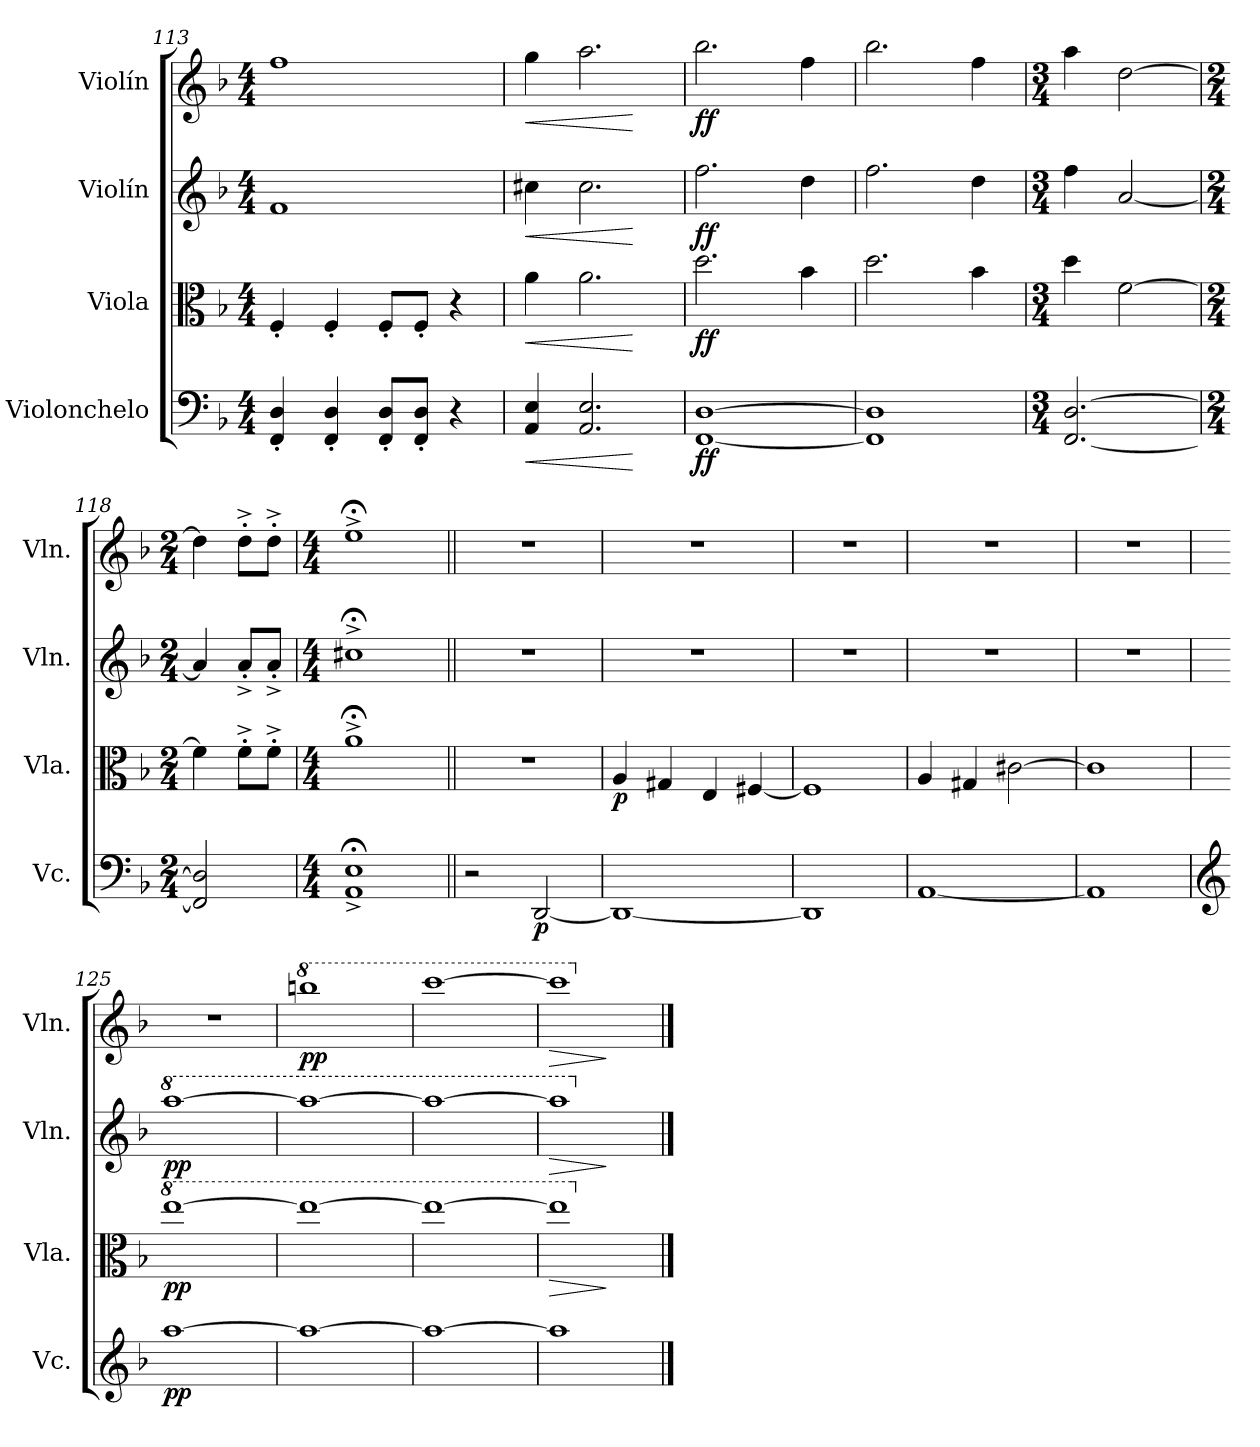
**kern	**dynam	**kern	**dynam	**kern	**dynam	**kern	**dynam
*part4	*part4	*part3	*part3	*part2	*part2	*part1	*part1
*staff4	*staff4	*staff3	*staff3	*staff2	*staff2	*staff1	*staff1
*I"Violonchelo	*	*I"Viola	*	*I"Violín	*	*I"Violín	*
*I'Vc.	*	*I'Vla.	*	*I'Vln.	*	*I'Vln.	*
*clefF4	*	*clefC3	*	*clefG2	*	*clefG2	*
*k[b-]	*	*k[b-]	*	*k[b-]	*	*k[b-]	*
*M4/4	*	*M4/4	*	*M4/4	*	*M4/4	*
=113	=113	=113	=113	=113	=113	=113	=113
4FF/' 4D/'	.	4F'/	.	1f	.	1ff	.
4FF/' 4D/'	.	4F'/	.	.	.	.	.
8FF/' 8D/'L	.	8F'/L	.	.	.	.	.
8FF/' 8D/'J	.	8F'/J	.	.	.	.	.
4r	.	4r	.	.	.	.	.
=114	=114	=114	=114	=114	=114	=114	=114
!	!LO:HP:b	!	!LO:HP:b	!	!LO:HP:b	!	!LO:HP:b
4AA/ 4E/	<	4a\	<	4cc#X\	<	4gg\	<
2.AA/ 2.E/	.	2.a\	.	2.cc#\	.	2.aa\	.
.	[	.	[	.	[	.	[
=115	=115	=115	=115	=115	=115	=115	=115
!	!LO:DY:b	!	!LO:DY:b	!	!LO:DY:b	!	!LO:DY:b
[1FF [1D	ff	2.dd\	ff	2.ff\	ff	2.bb-\	ff
.	.	4b-\	.	4dd\	.	4ff\	.
!!LO:PB:g=z
=116	=116	=116	=116	=116	=116	=116	=116
1FF] 1D]	.	2.dd\	.	2.ff\	.	2.bb-\	.
.	.	4b-\	.	4dd\	.	4ff\	.
=117	=117	=117	=117	=117	=117	=117	=117
*M3/4	*	*M3/4	*	*M3/4	*	*M3/4	*
[2.FF/ [2.D/	.	4dd\	.	4ff\	.	4aa\	.
.	.	[2f\	.	[2a/	.	[2dd\	.
=118	=118	=118	=118	=118	=118	=118	=118
*M2/4	*	*M2/4	*	*M2/4	*	*M2/4	*
2FF/] 2D/]	.	4f\]	.	4a/]	.	4dd\]	.
.	.	8f'^\L	.	8a'^/L	.	8dd'^\L	.
.	.	8f'^\J	.	8a'^/J	.	8dd'^\J	.
=119	=119	=119	=119	=119	=119	=119	=119
*M4/4	*	*M4/4	*	*M4/4	*	*M4/4	*
1AA;<^ 1E;<^	.	1a;<^	.	1cc#X;<^	.	1ee;<^	.
=120||	=120||	=120||	=120||	=120||	=120||	=120||	=120||
*	*	*	*	*	*	*MM60	*
2r	.	1r	.	1r	.	1r	.
!	!LO:DY:b	!	!	!	!	!	!
[2DD/	p	.	.	.	.	.	.
=121	=121	=121	=121	=121	=121	=121	=121
!	!	!	!LO:DY:b	!	!	!	!
1DD_	.	4A/	p	1r	.	1r	.
.	.	4G#X/	.	.	.	.	.
.	.	4E/	.	.	.	.	.
.	.	[4F#X/	.	.	.	.	.
=122	=122	=122	=122	=122	=122	=122	=122
1DD]	.	1F#]	.	1r	.	1r	.
=123	=123	=123	=123	=123	=123	=123	=123
[1AA	.	4A/	.	1r	.	1r	.
.	.	4G#X/	.	.	.	.	.
.	.	[2c#X\	.	.	.	.	.
=124	=124	=124	=124	=124	=124	=124	=124
1AAZ]	.	1c#Z]	.	1r	.	1r	.
=125	=125	=125	=125	=125	=125	=125	=125
*clefG2	*	*	*	*	*	*	*
*	*	*8va	*	*	*	*	*
*	*	*	*	*8va	*	*	*
!	!LO:DY:b	!	!LO:DY:b	!	!LO:DY:b	!	!
[1aa	pp	[1eee	pp	[1aaa	pp	1r	.
=126	=126	=126	=126	=126	=126	=126	=126
*	*	*	*	*	*	*8va	*
!	!	!	!	!	!	!	!LO:DY:b
1aa_	.	1eee_	.	1aaa_	.	1bbbn	pp
!!LO:LB:g=z
=127	=127	=127	=127	=127	=127	=127	=127
1aa_	.	1eee_	.	1aaa_	.	[1cccc	.
=128	=128	=128	=128	=128	=128	=128	=128
!	!	!	!LO:HP:b	!	!LO:HP:b	!	!LO:HP:b
1aa]	.	1eee]	>	1aaa]	>	1cccc]	>
.	.	.	]	.	]	.	]
*	*	*X8va	*	*	*	*	*
*	*	*	*	*X8va	*	*	*
*	*	*	*	*	*	*X8va	*
==	==	==	==	==	==	==	==
*-	*-	*-	*-	*-	*-	*-	*-
